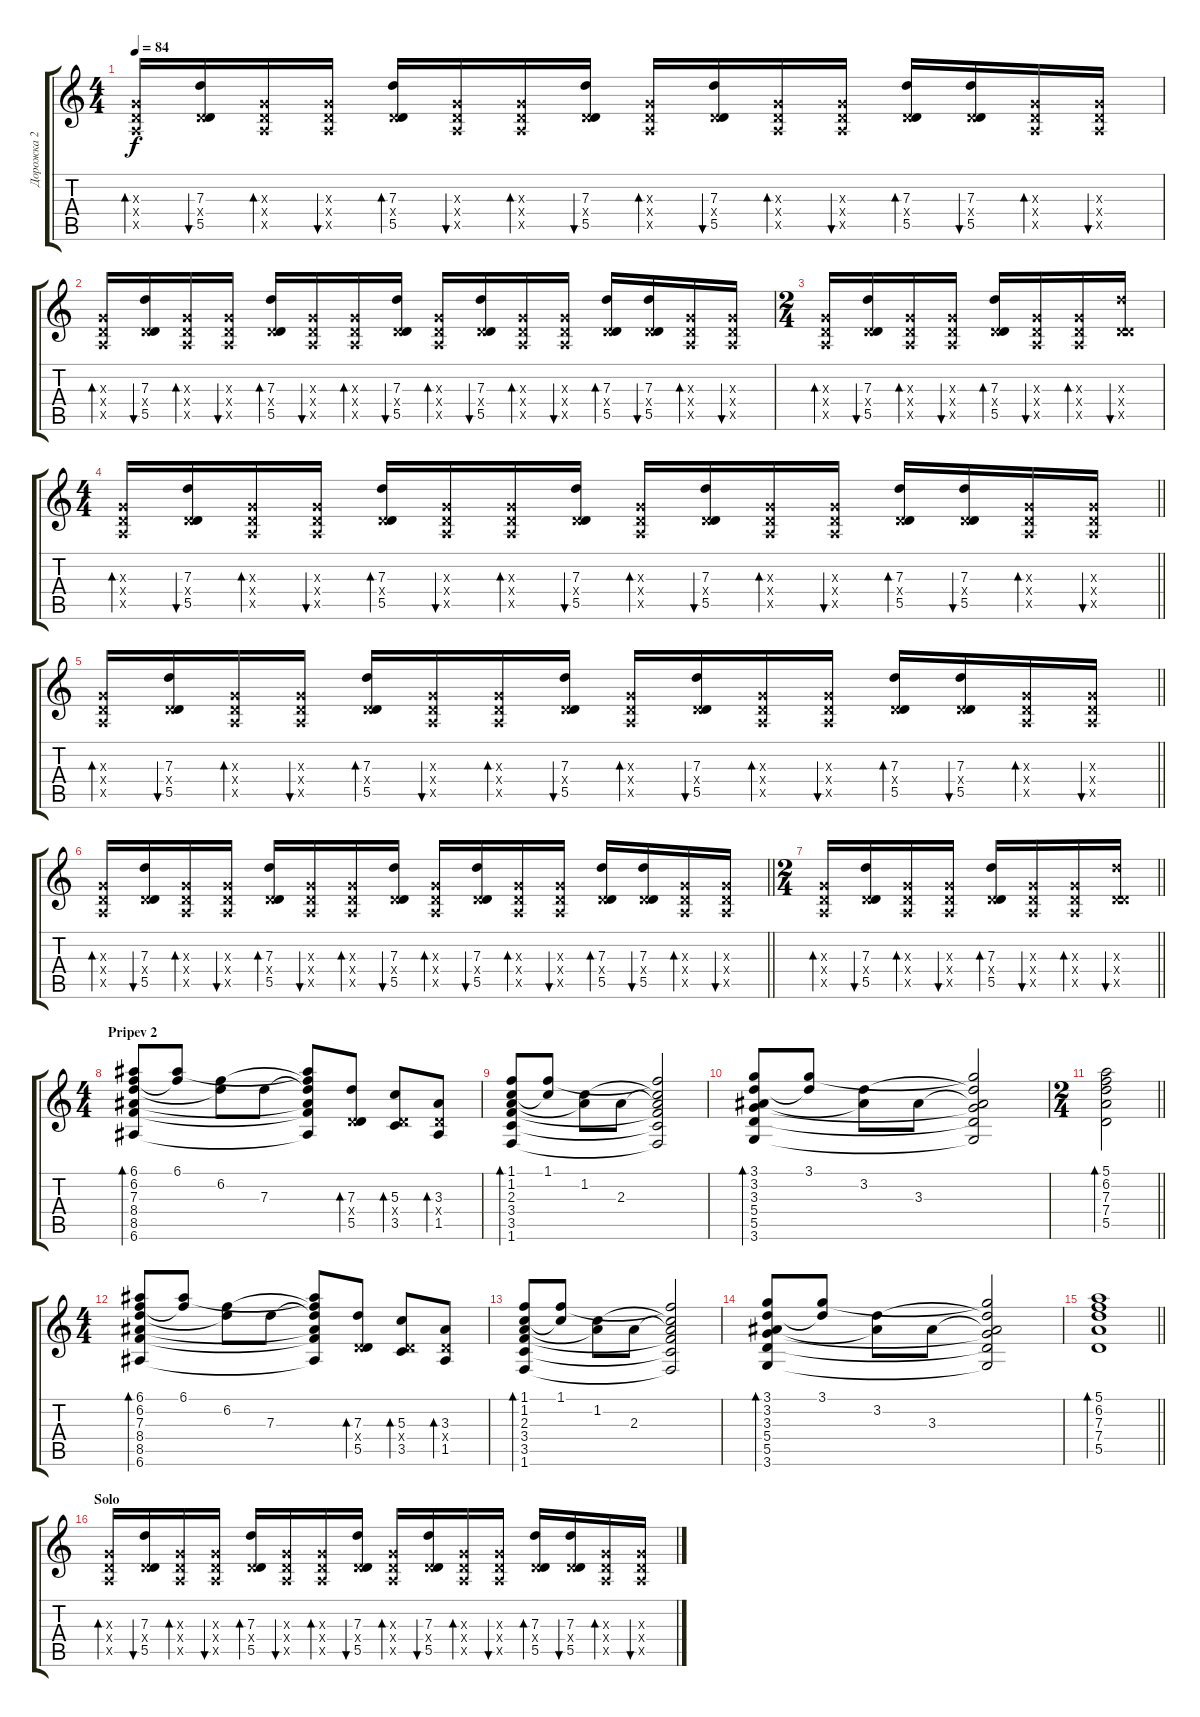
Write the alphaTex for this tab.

\track ("Дорожка 2" "Дорожка 2") {instrument acousticguitarsteel}
\staff {score tabs}
\tuning (E4 B3 G3 D3 A2 E2) {hide}
\ts (4 4)
\tempo 84
\clef g2
\ks c
(0.3{x} 0.4{x} 0.5{x}).16{bd 60 dy f} (7.3 0.4{x} 5.5).16{bu 60} (0.3{x} 0.4{x} 0.5{x}).16{bd 60} (0.3{x} 0.4{x} 0.5{x}).16{bu 60} (7.3 0.4{x} 5.5).16{bd 60} (0.3{x} 0.4{x} 0.5{x}).16{bu 60} (0.3{x} 0.4{x} 0.5{x}).16{bd 60} (7.3 0.4{x} 5.5).16{bu 60} (0.3{x} 0.4{x} 0.5{x}).16{bd 60} (7.3 0.4{x} 5.5).16{bu 60} (0.3{x} 0.4{x} 0.5{x}).16{bd 60} (0.3{x} 0.4{x} 0.5{x}).16{bu 60} (7.3 0.4{x} 5.5).16{bd 60} (7.3 0.4{x} 5.5).16{bu 60} (0.3{x} 0.4{x} 0.5{x}).16{bd 60} (0.3{x} 0.4{x} 0.5{x}).16{bu 60} |
(0.3{x} 0.4{x} 0.5{x}).16{bd 60} (7.3 0.4{x} 5.5).16{bu 60} (0.3{x} 0.4{x} 0.5{x}).16{bd 60} (0.3{x} 0.4{x} 0.5{x}).16{bu 60} (7.3 0.4{x} 5.5).16{bd 60} (0.3{x} 0.4{x} 0.5{x}).16{bu 60} (0.3{x} 0.4{x} 0.5{x}).16{bd 60} (7.3 0.4{x} 5.5).16{bu 60} (0.3{x} 0.4{x} 0.5{x}).16{bd 60} (7.3 0.4{x} 5.5).16{bu 60} (0.3{x} 0.4{x} 0.5{x}).16{bd 60} (0.3{x} 0.4{x} 0.5{x}).16{bu 60} (7.3 0.4{x} 5.5).16{bd 60} (7.3 0.4{x} 5.5).16{bu 60} (0.3{x} 0.4{x} 0.5{x}).16{bd 60} (0.3{x} 0.4{x} 0.5{x}).16{bu 60} |
\ts (2 4)
(0.3{x} 0.4{x} 0.5{x}).16{bd 60} (7.3 0.4{x} 5.5).16{bu 60} (0.3{x} 0.4{x} 0.5{x}).16{bd 60} (0.3{x} 0.4{x} 0.5{x}).16{bu 60} (7.3 0.4{x} 5.5).16{bd 60} (0.3{x} 0.4{x} 0.5{x}).16{bu 60} (0.3{x} 0.4{x} 0.5{x}).16{bd 60} (7.3{x} 0.4{x} 5.5{x}).16{bu 60} |
\ts (4 4)
\barLineRight lightlight
(0.3{x} 0.4{x} 0.5{x}).16{bd 60} (7.3 0.4{x} 5.5).16{bu 60} (0.3{x} 0.4{x} 0.5{x}).16{bd 60} (0.3{x} 0.4{x} 0.5{x}).16{bu 60} (7.3 0.4{x} 5.5).16{bd 60} (0.3{x} 0.4{x} 0.5{x}).16{bu 60} (0.3{x} 0.4{x} 0.5{x}).16{bd 60} (7.3 0.4{x} 5.5).16{bu 60} (0.3{x} 0.4{x} 0.5{x}).16{bd 60} (7.3 0.4{x} 5.5).16{bu 60} (0.3{x} 0.4{x} 0.5{x}).16{bd 60} (0.3{x} 0.4{x} 0.5{x}).16{bu 60} (7.3 0.4{x} 5.5).16{bd 60} (7.3 0.4{x} 5.5).16{bu 60} (0.3{x} 0.4{x} 0.5{x}).16{bd 60} (0.3{x} 0.4{x} 0.5{x}).16{bu 60} |
\barLineRight lightlight
(0.3{x} 0.4{x} 0.5{x}).16{bd 60} (7.3 0.4{x} 5.5).16{bu 60} (0.3{x} 0.4{x} 0.5{x}).16{bd 60} (0.3{x} 0.4{x} 0.5{x}).16{bu 60} (7.3 0.4{x} 5.5).16{bd 60} (0.3{x} 0.4{x} 0.5{x}).16{bu 60} (0.3{x} 0.4{x} 0.5{x}).16{bd 60} (7.3 0.4{x} 5.5).16{bu 60} (0.3{x} 0.4{x} 0.5{x}).16{bd 60} (7.3 0.4{x} 5.5).16{bu 60} (0.3{x} 0.4{x} 0.5{x}).16{bd 60} (0.3{x} 0.4{x} 0.5{x}).16{bu 60} (7.3 0.4{x} 5.5).16{bd 60} (7.3 0.4{x} 5.5).16{bu 60} (0.3{x} 0.4{x} 0.5{x}).16{bd 60} (0.3{x} 0.4{x} 0.5{x}).16{bu 60} |
\barLineRight lightlight
(0.3{x} 0.4{x} 0.5{x}).16{bd 60} (7.3 0.4{x} 5.5).16{bu 60} (0.3{x} 0.4{x} 0.5{x}).16{bd 60} (0.3{x} 0.4{x} 0.5{x}).16{bu 60} (7.3 0.4{x} 5.5).16{bd 60} (0.3{x} 0.4{x} 0.5{x}).16{bu 60} (0.3{x} 0.4{x} 0.5{x}).16{bd 60} (7.3 0.4{x} 5.5).16{bu 60} (0.3{x} 0.4{x} 0.5{x}).16{bd 60} (7.3 0.4{x} 5.5).16{bu 60} (0.3{x} 0.4{x} 0.5{x}).16{bd 60} (0.3{x} 0.4{x} 0.5{x}).16{bu 60} (7.3 0.4{x} 5.5).16{bd 60} (7.3 0.4{x} 5.5).16{bu 60} (0.3{x} 0.4{x} 0.5{x}).16{bd 60} (0.3{x} 0.4{x} 0.5{x}).16{bu 60} |
\ts (2 4)
\barLineRight lightlight
(0.3{x} 0.4{x} 0.5{x}).16{bd 60} (7.3 0.4{x} 5.5).16{bu 60} (0.3{x} 0.4{x} 0.5{x}).16{bd 60} (0.3{x} 0.4{x} 0.5{x}).16{bu 60} (7.3 0.4{x} 5.5).16{bd 60} (0.3{x} 0.4{x} 0.5{x}).16{bu 60} (0.3{x} 0.4{x} 0.5{x}).16{bd 60} (7.3{x} 0.4{x} 5.5{x}).16{bu 60} |
\ts (4 4)
\section ("" "Pripev 2")
(6.1 6.2 7.3 8.4 8.5 6.6).8{bd 60} (6.1 6.2{t}).8 (6.2 7.3{t}).8 7.3.8 (6.1{t} 6.2{t} 7.3{t} 8.4{t} 8.5{t} 6.6{t}).8 (7.3 0.4{x} 5.5).8{bd 60} (5.3 0.4{x} 3.5).8{bd 60} (3.3 0.4{x} 1.5).8{bd 60} |
(1.1 1.2 2.3 3.4 3.5 1.6).8{bd 60} (1.1 1.2{t}).8 (1.2 2.3{t}).8 2.3.8 (1.1{t} 1.2{t} 2.3{t} 3.4{t} 3.5{t} 1.6{t}).2 |
(3.1 3.2 3.3 5.4 5.5 3.6).8{bd 60} (3.1 3.2{t}).8 (3.2 3.3{t}).8 3.3.8 (3.1{t} 3.2{t} 3.3{t} 5.4{t} 5.5{t} 3.6{t}).2 |
\ts (2 4)
\barLineRight lightlight
(5.1 6.2 7.3 7.4 5.5).2{bd 60} |
\ts (4 4)
(6.1 6.2 7.3 8.4 8.5 6.6).8{bd 60} (6.1 6.2{t}).8 (6.2 7.3{t}).8 7.3.8 (6.1{t} 6.2{t} 7.3{t} 8.4{t} 8.5{t} 6.6{t}).8 (7.3 0.4{x} 5.5).8{bd 60} (5.3 0.4{x} 3.5).8{bd 60} (3.3 0.4{x} 1.5).8{bd 60} |
(1.1 1.2 2.3 3.4 3.5 1.6).8{bd 60} (1.1 1.2{t}).8 (1.2 2.3{t}).8 2.3.8 (1.1{t} 1.2{t} 2.3{t} 3.4{t} 3.5{t} 1.6{t}).2 |
(3.1 3.2 3.3 5.4 5.5 3.6).8{bd 60} (3.1 3.2{t}).8 (3.2 3.3{t}).8 3.3.8 (3.1{t} 3.2{t} 3.3{t} 5.4{t} 5.5{t} 3.6{t}).2 |
\barLineRight lightlight
(5.1 6.2 7.3 7.4 5.5).1{bd 60} |
\section ("" "Solo")
(0.3{x} 0.4{x} 0.5{x}).16{bd 60} (7.3 0.4{x} 5.5).16{bu 60} (0.3{x} 0.4{x} 0.5{x}).16{bd 60} (0.3{x} 0.4{x} 0.5{x}).16{bu 60} (7.3 0.4{x} 5.5).16{bd 60} (0.3{x} 0.4{x} 0.5{x}).16{bu 60} (0.3{x} 0.4{x} 0.5{x}).16{bd 60} (7.3 0.4{x} 5.5).16{bu 60} (0.3{x} 0.4{x} 0.5{x}).16{bd 60} (7.3 0.4{x} 5.5).16{bu 60} (0.3{x} 0.4{x} 0.5{x}).16{bd 60} (0.3{x} 0.4{x} 0.5{x}).16{bu 60} (7.3 0.4{x} 5.5).16{bd 60} (7.3 0.4{x} 5.5).16{bu 60} (0.3{x} 0.4{x} 0.5{x}).16{bd 60} (0.3{x} 0.4{x} 0.5{x}).16{bu 60}
